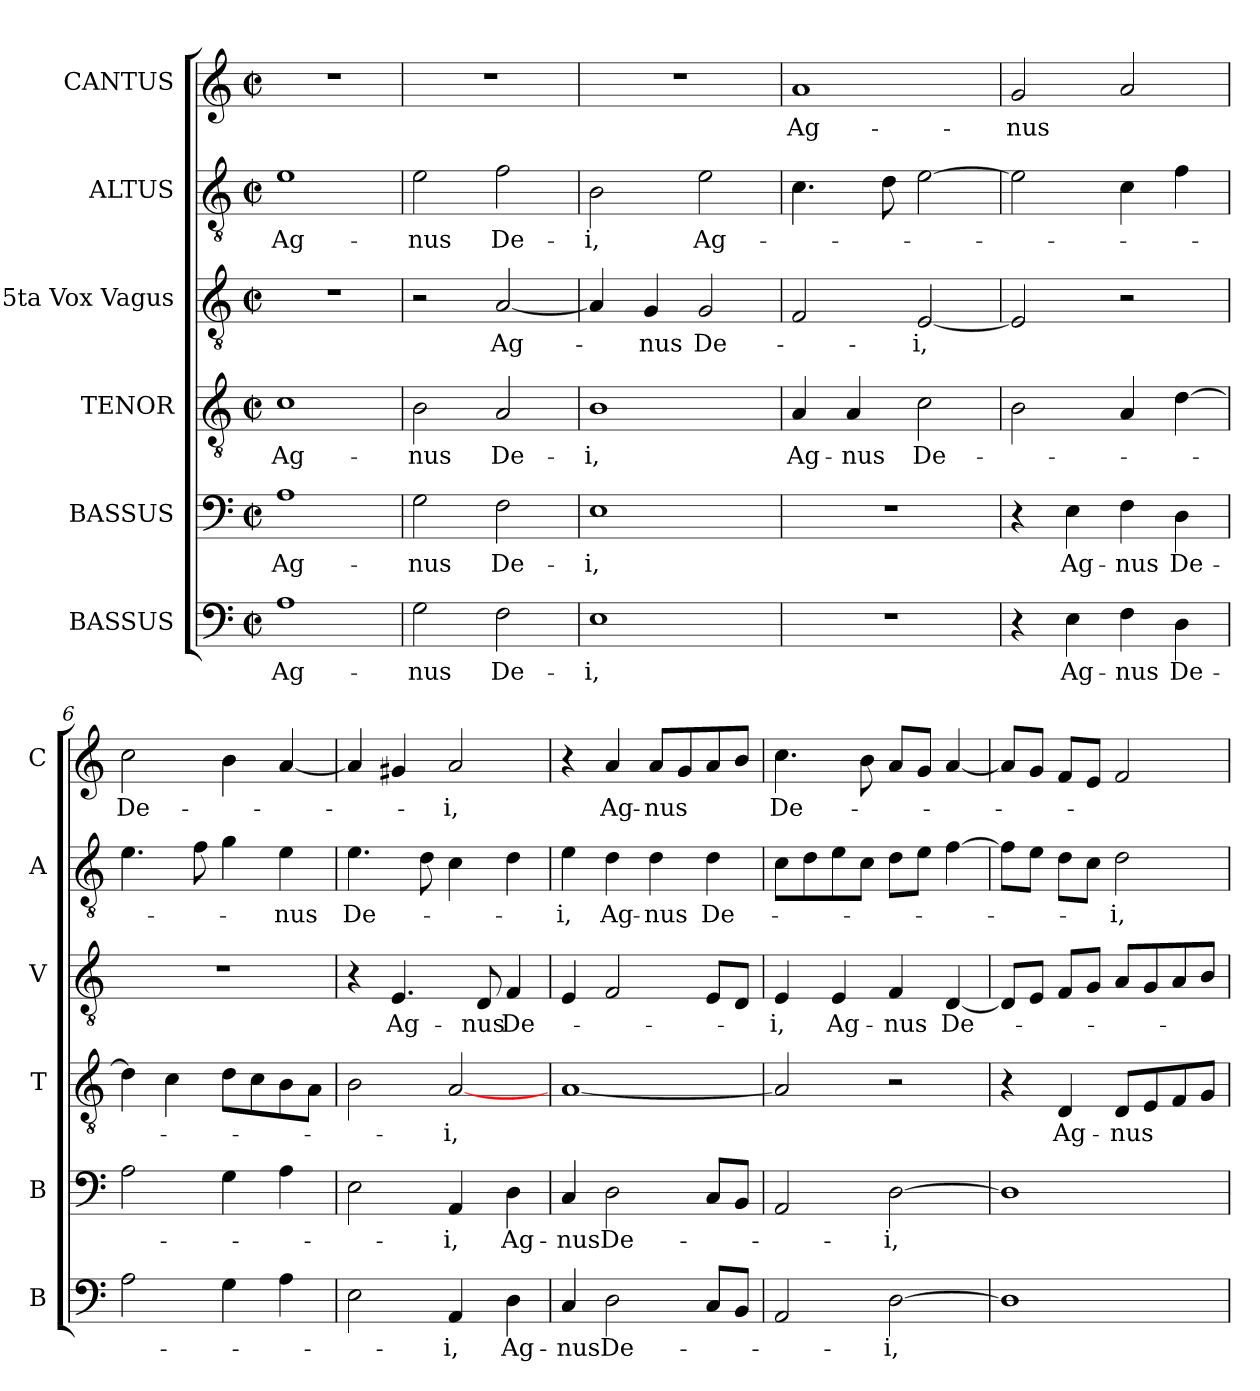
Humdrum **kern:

**kern	**text	**kern	**text	**kern	**text	**kern	**text	**kern	**text	**kern	**text
*part6	*part6	*part5	*part5	*part4	*part4	*part3	*part3	*part2	*part2	*part1	*part1
*staff6	*staff6	*staff5	*staff5	*staff4	*staff4	*staff3	*staff3	*staff2	*staff2	*staff1	*staff1
*I"BASSUS	*	*I"BASSUS	*	*I"TENOR	*	*I"5ta Vox Vagus	*	*I"ALTUS	*	*I"CANTUS	*
*I'B	*	*I'B	*	*I'T	*	*I'V	*	*I'A	*	*I'C	*
*clefF4	*	*clefF4	*	*clefGv2	*	*clefGv2	*	*clefGv2	*	*clefG2	*
*k[]	*	*k[]	*	*k[]	*	*k[]	*	*k[]	*	*k[]	*
*M2/2	*	*M2/2	*	*M2/2	*	*M2/2	*	*M2/2	*	*M2/2	*
*met(c|)	*	*met(c|)	*	*met(c|)	*	*met(c|)	*	*met(c|)	*	*met(c|)	*
=1	=1	=1	=1	=1	=1	=1	=1	=1	=1	=1	=1
1A	Ag-	1A	Ag-	1c	Ag-	1r	.	1e	Ag-	1r	.
=2	=2	=2	=2	=2	=2	=2	=2	=2	=2	=2	=2
2G	-nus	2G	-nus	2B	-nus	2r	.	2e	-nus	1r	.
2F	De-	2F	De-	2A	De-	[2A	Ag-	2f	De-	.	.
=3	=3	=3	=3	=3	=3	=3	=3	=3	=3	=3	=3
1E	-i,	1E	-i,	1B	-i,	4A]	.	2B	-i,	1r	.
.	.	.	.	.	.	4G	-nus	.	.	.	.
.	.	.	.	.	.	2G	De-	2e	Ag-	.	.
=4	=4	=4	=4	=4	=4	=4	=4	=4	=4	=4	=4
1r	.	1r	.	4A	Ag-	2F	.	4.c	.	1a	Ag-
.	.	.	.	4A	-nus	.	.	.	.	.	.
.	.	.	.	.	.	.	.	8d	.	.	.
.	.	.	.	2c	De-	[2E	-i,	[2e	.	.	.
=5	=5	=5	=5	=5	=5	=5	=5	=5	=5	=5	=5
4r	.	4r	.	2B	.	2E]	.	2e]	.	2g	-nus
4E	Ag-	4E	Ag-	.	.	.	.	.	.	.	.
4F	-nus	4F	-nus	4A	.	2r	.	4c	.	2a	.
4D	De-	4D	De-	[4d	.	.	.	4f	.	.	.
=6	=6	=6	=6	=6	=6	=6	=6	=6	=6	=6	=6
2A	.	2A	.	4d]	.	1r	.	4.e	.	2cc	De-
.	.	.	.	4c	.	.	.	.	.	.	.
.	.	.	.	.	.	.	.	8f	.	.	.
4G	.	4G	.	8dL	.	.	.	4g	.	4b	.
.	.	.	.	8c	.	.	.	.	.	.	.
4A	.	4A	.	8B	.	.	.	4e	-nus	[4a	.
.	.	.	.	8AJ	.	.	.	.	.	.	.
=7	=7	=7	=7	=7	=7	=7	=7	=7	=7	=7	=7
2E	.	2E	.	2B	.	4r	.	4.e	De-	4a]	.
.	.	.	.	.	.	4.E	Ag-	.	.	4g#X	.
.	.	.	.	.	.	.	.	8d	.	.	.
4AA	-i,	4AA	-i,	[2A	-i,	.	.	4c	.	2a	-i,
.	.	.	.	.	.	8D	-nus	.	.	.	.
4D	Ag-	4D	Ag-	.	.	4F	De-	4d	.	.	.
=8	=8	=8	=8	=8	=8	=8	=8	=8	=8	=8	=8
4C	-nus	4C	-nus	[1A	.	4E	.	4e	-i,	4r	.
2D	De-	2D	De-	.	.	2F	.	4d	Ag-	4a	Ag-
.	.	.	.	.	.	.	.	4d	-nus	8aL	-nus
.	.	.	.	.	.	.	.	.	.	8g	.
8CL	.	8CL	.	.	.	8EL	.	4d	De-	8a	.
8BBJ	.	8BBJ	.	.	.	8DJ	.	.	.	8bJ	.
=9	=9	=9	=9	=9	=9	=9	=9	=9	=9	=9	=9
2AA	.	2AA	.	2A]	.	4E	-i,	8cL	.	4.cc	De-
.	.	.	.	.	.	.	.	8d	.	.	.
.	.	.	.	.	.	4E	Ag-	8e	.	.	.
.	.	.	.	.	.	.	.	8cJ	.	8b	.
[2D	-i,	[2D	-i,	2r	.	4F	-nus	8dL	.	8aL	.
.	.	.	.	.	.	.	.	8eJ	.	8gJ	.
.	.	.	.	.	.	[4D	De-	[4f	.	[4a	.
=10	=10	=10	=10	=10	=10	=10	=10	=10	=10	=10	=10
1D]	.	1D]	.	4r	.	8DL]	.	8fL]	.	8aL]	.
.	.	.	.	.	.	8EJ	.	8eJ	.	8gJ	.
.	.	.	.	4D	Ag-	8FL	.	8dL	.	8fL	.
.	.	.	.	.	.	8GJ	.	8cJ	.	8eJ	.
.	.	.	.	8DL	-nus	8AL	.	2d	-i,	2f	.
.	.	.	.	8E	.	8G	.	.	.	.	.
.	.	.	.	8F	.	8A	.	.	.	.	.
.	.	.	.	8GJ	.	8BJ	.	.	.	.	.
=	=	=	=	=	=	=	=	=	=	=	=
*-	*-	*-	*-	*-	*-	*-	*-	*-	*-	*-	*-
